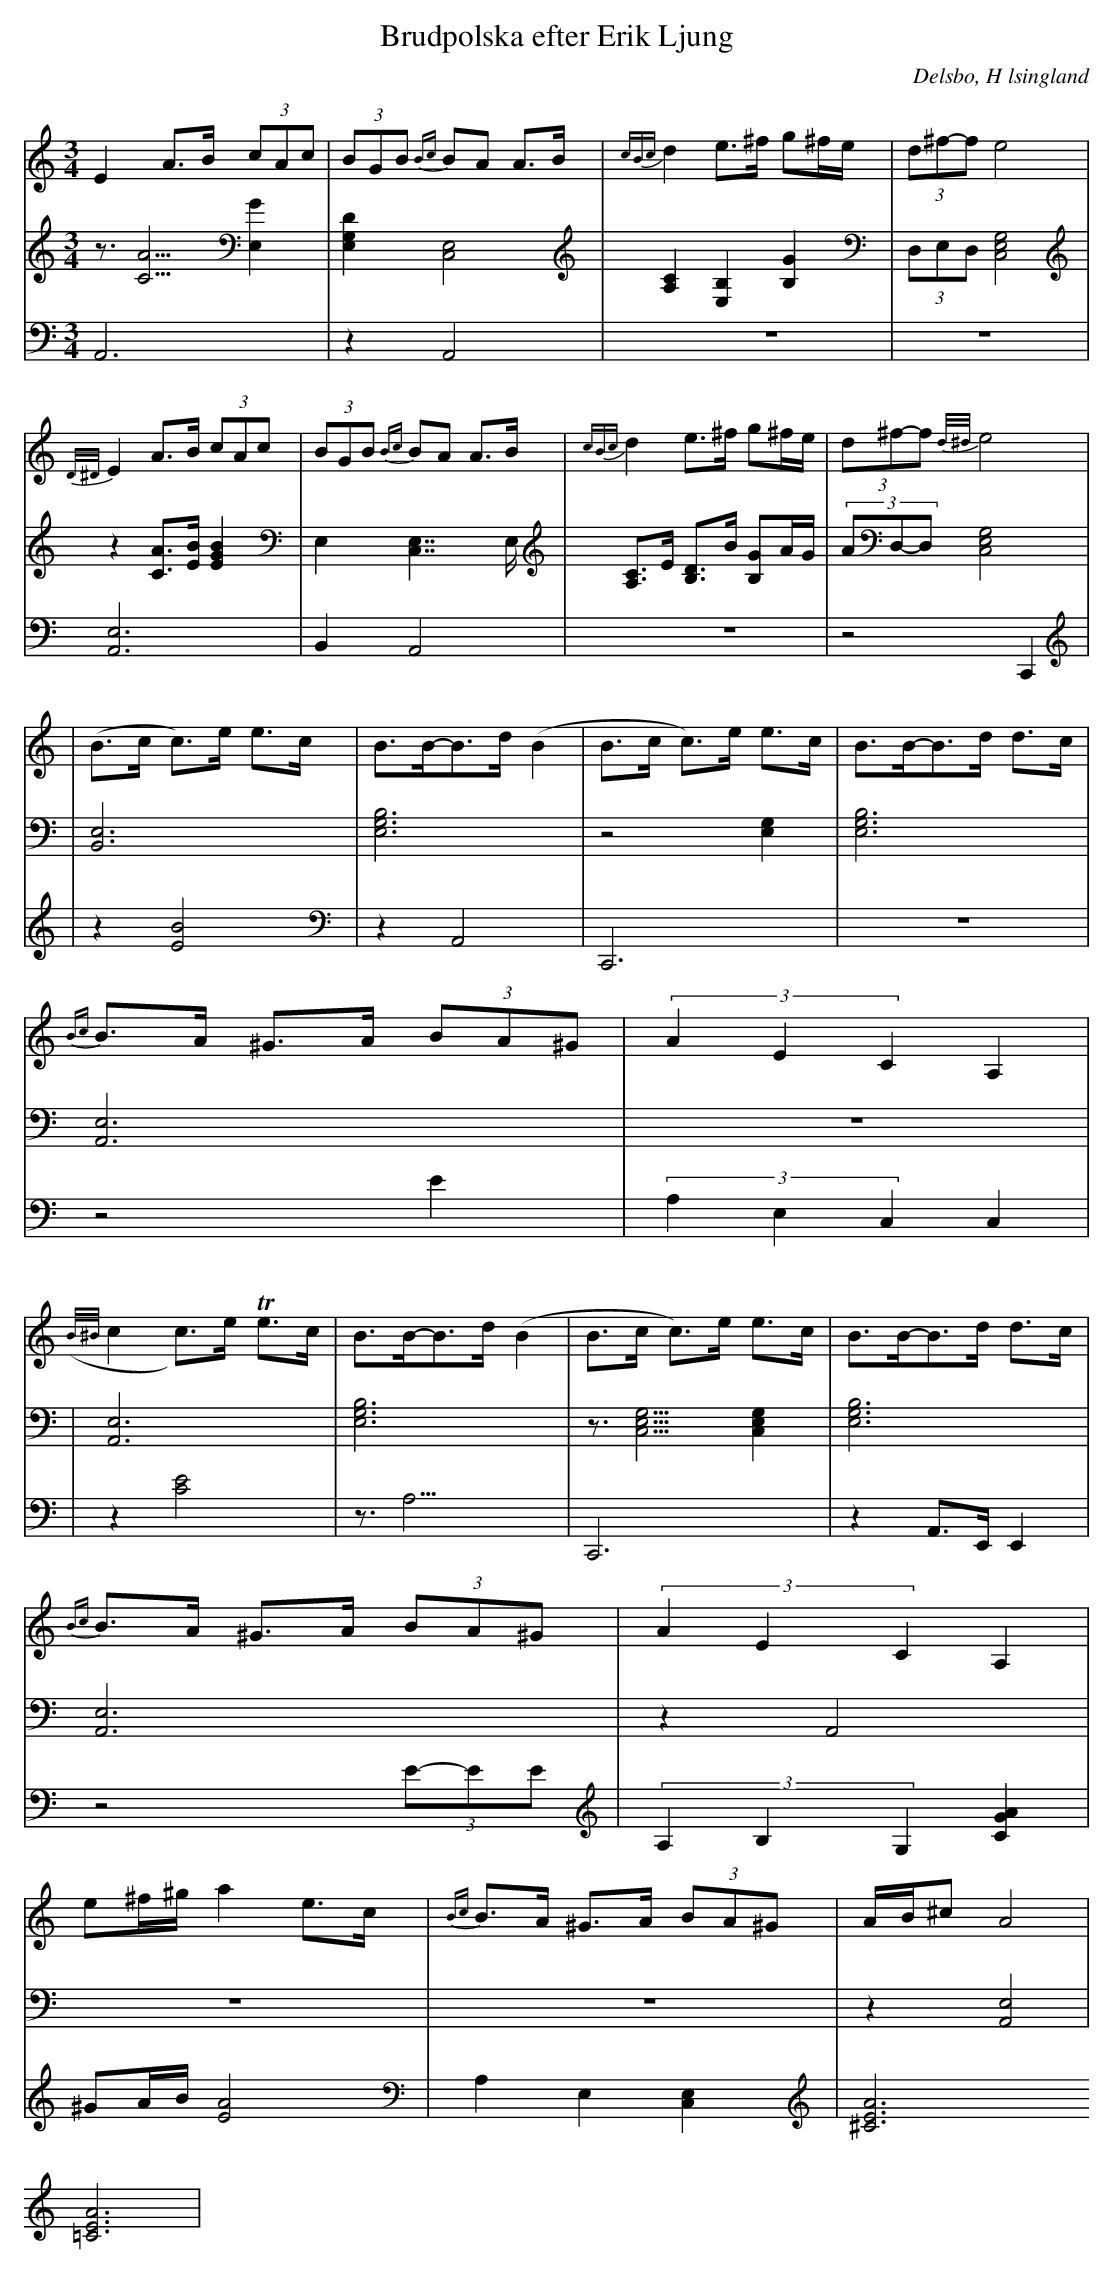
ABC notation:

X:1
T: Brudpolska efter Erik Ljung
Q: 105
O: Delsbo, H lsingland
M: 3/4
L: 1/8
K: Am
V:1
V:2
V:3 =Merge
V:1
E2 A>B (3cAc| (3BGB {Bc}BA A>B|{cBc}d2 e>^f g^f/e/|(3d^f-f e4 |
{D/^D/}E2 A>B (3cAc| (3BGB {Bc}BA A>B|{cBc}d2 e>^f g^f/e/|(3d^f-f {d/^d/}e4 |
|(B>c c)>e e>c|B>B-B>d (B2|B>c c)>e e>c|B>B-B>d d>c|
{Bc}B>A ^G>A (3BA^G|(3A2E2C2 A,2|
({B/^B/}c2 c)>e Te>c|B>B-B>d (B2|B>c c)>e e>c|B>B-B>d d>c|
{Bc}B>A ^G>A (3BA^G|(3A2E2C2 A,2|
e^f/^g/ a2 e>c|{Bc}B>A ^G>A (3BA^G|A/B/^c A4|
V:2
z3/2[A5/2C5/2] [E,2G2]|[D2E,2G,2] [C,4E,4]|[A,2C2] [E,2B,2] [B,2G2]|(3D,E,D, [E,4G,4C,4]|
z2 [AC]>[BE] [B2E2G2]|E,2 [C,7/2E,7/2]E,/|[A,C]>E [B,D]>B [B,G]A/G/|(3AD,-D, [E,4G,4C,4]|
|[B,,6E,6]|[E,6G,6B,6]|z4[G,2E,2]|[E,6G,6B,6]|
[A,,6E,6]|z6|
|[A,,6E,6]|[E,6G,6B,6]|z3/2[E,5/2G,5/2C,5/2] [E,2G,2C,2]|[E,6G,6B,6]|
[A,,6E,6]|z2 A,,4|
z6|z6|z2 [A,,4E,4]|
V:3
A,,6|z2 A,,4|z6|z6|
[A,,6E,6]|B,,2 A,,4|z6|z4  C,,2|
|z2 [B4E4]|z2 A,,4|C,,6|z6|
z4 E2|(3A,2E,2C,2 [C,2]|
|z2 [C4E4]|z3<A,3|C,,6|z2 A,,>E,, E,,2|
z4 (3E-EE|(3A,2B,2G,2 [G2A2C2]|
^GA/B/ [A4E4]|A,2 E,2 [C,2E,2]|[A6^C6E6] [A6=C6E6]|
